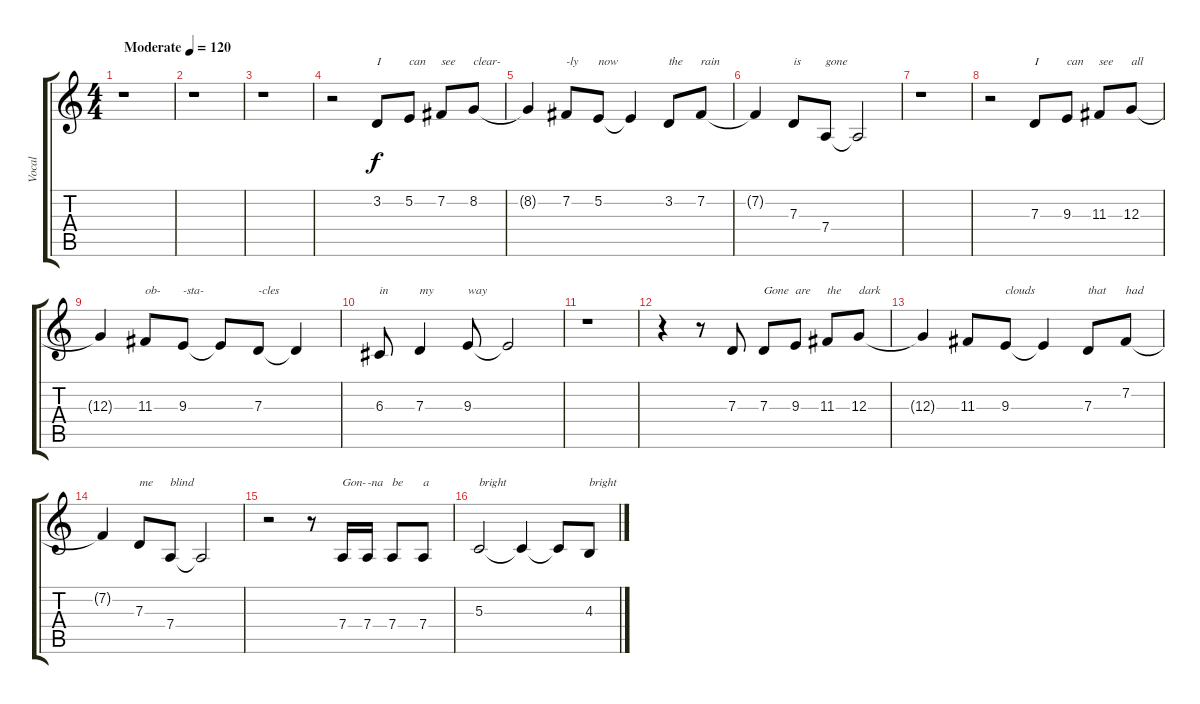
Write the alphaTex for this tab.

\track ("Vocal" "Vocal") {instrument oboe}
\staff {score tabs}
\tuning (E4 B3 G3 D3 A2 E2) {hide}
\ts (4 4)
\tempo (120 "Moderate")
\clef g2
\ks c
r.1{dy f instrument oboe} |
r.1 |
r.1 |
r.2 3.2.8{txt "I"} 5.2.8{txt "can"} 7.2.8{txt "see"} 8.2.8{txt "clear-"} |
8.2{t}.4 7.2.8{txt "-ly"} 5.2.8{txt "now"} 5.2{t}.4 3.2.8{txt "the"} 7.2.8{txt "rain"} |
7.2{t}.4 7.3.8{txt "is"} 7.4.8{txt "gone"} 7.4{t}.2 |
r.1 |
r.2 7.3.8{txt "I"} 9.3.8{txt "can"} 11.3.8{txt "see"} 12.3.8{txt "all"} |
12.3{t}.4 11.3.8{txt "ob-"} 9.3.8{txt "-sta-"} 9.3{t}.8 7.3.8{txt "-cles"} 7.3{t}.4 |
6.3.8{txt "in"} 7.3.4{txt "my"} 9.3.8{txt "way"} 9.3{t}.2 |
r.1 |
r.4 r.8 7.3.8 7.3.8{txt "Gone"} 9.3.8{txt "are"} 11.3.8{txt "the"} 12.3.8{txt "dark"} |
12.3{t}.4 11.3.8 9.3.8{txt "clouds"} 9.3{t}.4 7.3.8{txt "that"} 7.2.8{txt "had"} |
7.2{t}.4 7.3.8{txt "me"} 7.4.8{txt "blind"} 7.4{t}.2 |
r.2 r.8 7.4.16{txt "Gon-"} 7.4.16{txt "-na"} 7.4.8{txt "be"} 7.4.8{txt "a"} |
5.3.2{txt "bright"} 5.3{t}.4 5.3{t}.8 4.3.8{txt "bright"}
